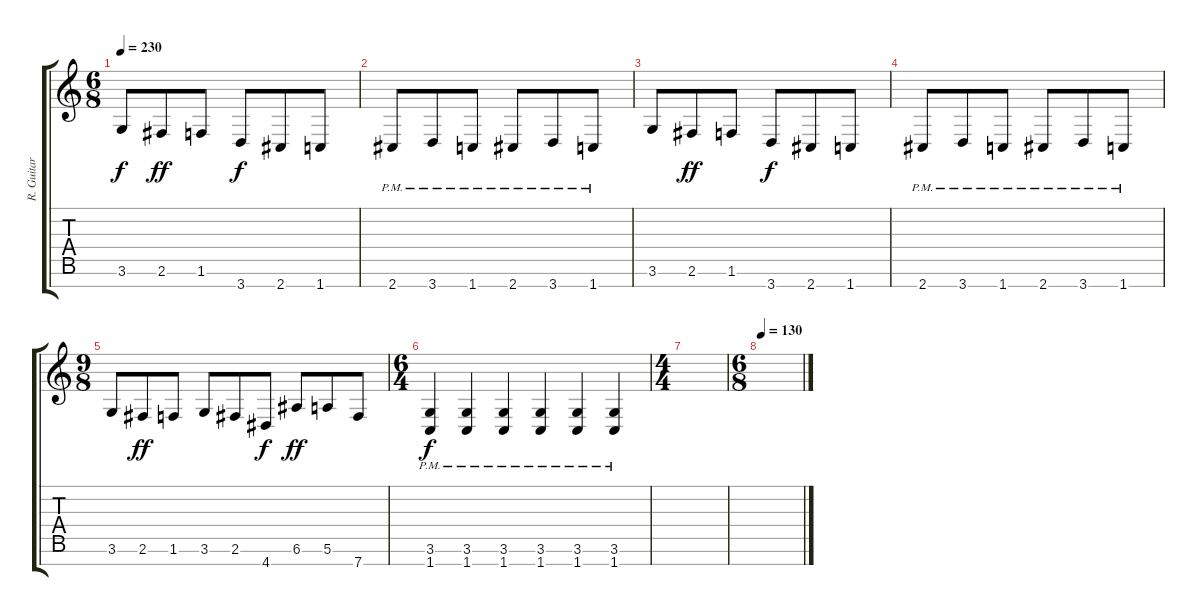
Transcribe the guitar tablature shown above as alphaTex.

\track ("R. Guitar 2" "R. Guitar ") {instrument distortionguitar}
\staff {score tabs}
\tuning (E4 B3 G3 D3 A2 E2 B1) {hide}
\ts (6 8)
\tempo 230
\clef g2
\ks c
3.6.8{dy f} 2.6.8{dy ff} 1.6.8 3.7.8{dy f} 2.7.8 1.7.8 |
2.7{pm}.8 3.7{pm}.8 1.7{pm}.8 2.7{pm}.8 3.7{pm}.8 1.7{pm}.8 |
3.6.8 2.6.8{dy ff} 1.6.8 3.7.8{dy f} 2.7.8 1.7.8 |
2.7{pm}.8 3.7{pm}.8 1.7{pm}.8 2.7{pm}.8 3.7{pm}.8 1.7{pm}.8 |
\ts (9 8)
3.6.8 2.6.8{dy ff} 1.6.8 3.6.8 2.6.8 4.7.8{dy f} 6.6.8{dy ff} 5.6.8 7.7.8 |
\ts (6 4)
(3.6{pm} 1.7{pm}).4{dy f} (3.6{pm} 1.7{pm}).4 (3.6{pm} 1.7{pm}).4 (3.6{pm} 1.7{pm}).4 (3.6{pm} 1.7{pm}).4 (3.6{pm} 1.7{pm}).4 |
\ts (4 4)
|
\ts (6 8)
\tempo 130
